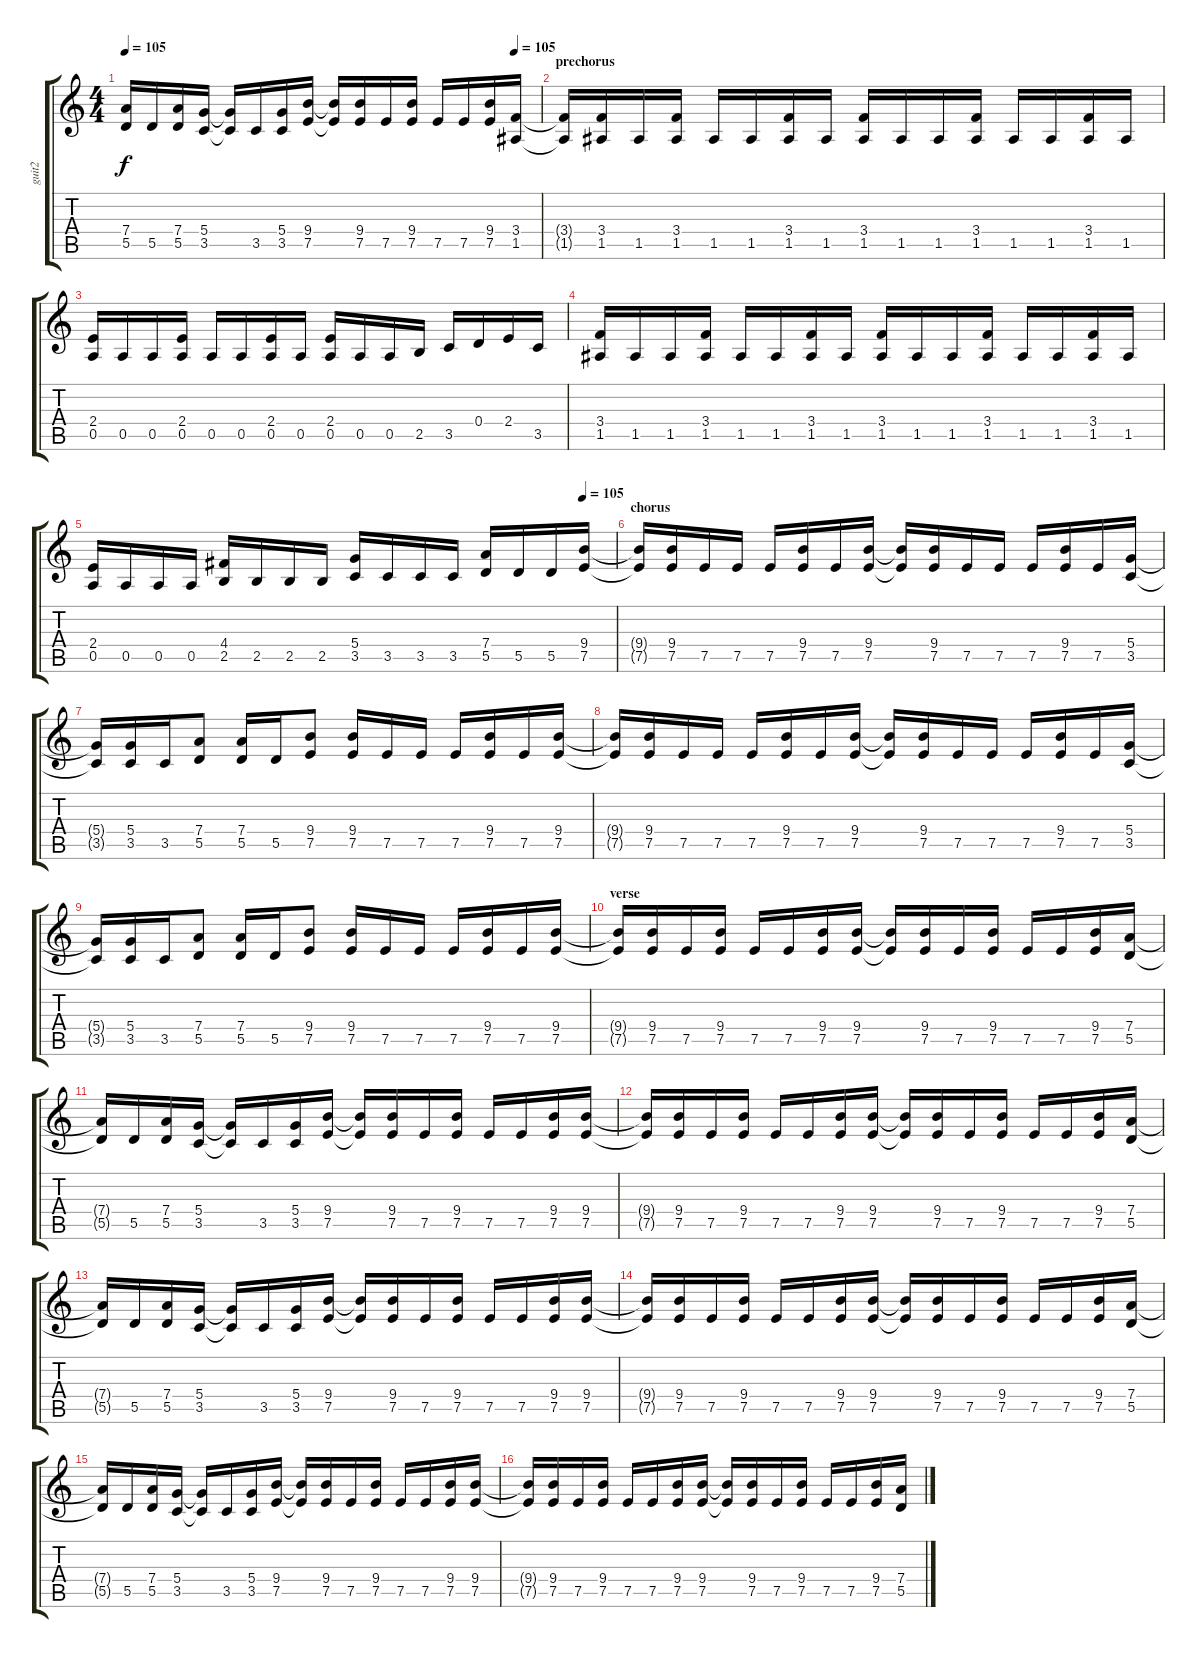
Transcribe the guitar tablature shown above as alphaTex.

\track ("guit2" "guit2") {instrument distortionguitar}
\staff {score tabs}
\tuning (E4 B3 G3 D3 A2 E2) {hide}
\ts (4 4)
\tempo 105
\tempo (105 0.9375)
\clef g2
\ks c
(7.4{t} 5.5{t}).16{dy f} 5.5.16 (7.4 5.5).16 (5.4 3.5).16 (5.4{t} 3.5{t}).16 3.5.16 (5.4 3.5).16 (9.4 7.5).16 (9.4{t} 7.5{t}).16 (9.4 7.5).16 7.5.16 (9.4 7.5).16 7.5.16 7.5.16 (9.4 7.5).16 (3.4 1.5).16 |
\section ("" "prechorus")
(3.4{t} 1.5{t}).16 (3.4 1.5).16 1.5.16 (3.4 1.5).16 1.5.16 1.5.16 (3.4 1.5).16 1.5.16 (3.4 1.5).16 1.5.16 1.5.16 (3.4 1.5).16 1.5.16 1.5.16 (3.4 1.5).16 1.5.16 |
(2.4 0.5).16 0.5.16 0.5.16 (2.4 0.5).16 0.5.16 0.5.16 (2.4 0.5).16 0.5.16 (2.4 0.5).16 0.5.16 0.5.16 2.5.16 3.5.16 0.4.16 2.4.16 3.5.16 |
(3.4 1.5).16 1.5.16 1.5.16 (3.4 1.5).16 1.5.16 1.5.16 (3.4 1.5).16 1.5.16 (3.4 1.5).16 1.5.16 1.5.16 (3.4 1.5).16 1.5.16 1.5.16 (3.4 1.5).16 1.5.16 |
\tempo (105 0.9375)
(2.4 0.5).16 0.5.16 0.5.16 0.5.16 (4.4 2.5).16 2.5.16 2.5.16 2.5.16 (5.4 3.5).16 3.5.16 3.5.16 3.5.16 (7.4 5.5).16 5.5.16 5.5.16 (9.4 7.5).16 |
\section ("" "chorus")
(9.4{t} 7.5{t}).16 (9.4 7.5).16 7.5.16 7.5.16 7.5.16 (9.4 7.5).16 7.5.16 (9.4 7.5).16 (9.4{t} 7.5{t}).16 (9.4 7.5).16 7.5.16 7.5.16 7.5.16 (9.4 7.5).16 7.5.16 (5.4 3.5).16 |
(5.4{t} 3.5{t}).16 (5.4 3.5).16 3.5.16 (7.4 5.5).8 (7.4 5.5).16 5.5.16 (9.4 7.5).8 (9.4 7.5).16 7.5.16 7.5.16 7.5.16 (9.4 7.5).16 7.5.16 (9.4 7.5).16 |
(9.4{t} 7.5{t}).16 (9.4 7.5).16 7.5.16 7.5.16 7.5.16 (9.4 7.5).16 7.5.16 (9.4 7.5).16 (9.4{t} 7.5{t}).16 (9.4 7.5).16 7.5.16 7.5.16 7.5.16 (9.4 7.5).16 7.5.16 (5.4 3.5).16 |
(5.4{t} 3.5{t}).16 (5.4 3.5).16 3.5.16 (7.4 5.5).8 (7.4 5.5).16 5.5.16 (9.4 7.5).8 (9.4 7.5).16 7.5.16 7.5.16 7.5.16 (9.4 7.5).16 7.5.16 (9.4 7.5).16 |
\section ("" "verse")
(9.4{t} 7.5{t}).16 (9.4 7.5).16 7.5.16 (9.4 7.5).16 7.5.16 7.5.16 (9.4 7.5).16 (9.4 7.5).16 (9.4{t} 7.5{t}).16 (9.4 7.5).16 7.5.16 (9.4 7.5).16 7.5.16 7.5.16 (9.4 7.5).16 (7.4 5.5).16 |
(7.4{t} 5.5{t}).16 5.5.16 (7.4 5.5).16 (5.4 3.5).16 (5.4{t} 3.5{t}).16 3.5.16 (5.4 3.5).16 (9.4 7.5).16 (9.4{t} 7.5{t}).16 (9.4 7.5).16 7.5.16 (9.4 7.5).16 7.5.16 7.5.16 (9.4 7.5).16 (9.4 7.5).16 |
(9.4{t} 7.5{t}).16 (9.4 7.5).16 7.5.16 (9.4 7.5).16 7.5.16 7.5.16 (9.4 7.5).16 (9.4 7.5).16 (9.4{t} 7.5{t}).16 (9.4 7.5).16 7.5.16 (9.4 7.5).16 7.5.16 7.5.16 (9.4 7.5).16 (7.4 5.5).16 |
(7.4{t} 5.5{t}).16 5.5.16 (7.4 5.5).16 (5.4 3.5).16 (5.4{t} 3.5{t}).16 3.5.16 (5.4 3.5).16 (9.4 7.5).16 (9.4{t} 7.5{t}).16 (9.4 7.5).16 7.5.16 (9.4 7.5).16 7.5.16 7.5.16 (9.4 7.5).16 (9.4 7.5).16 |
(9.4{t} 7.5{t}).16 (9.4 7.5).16 7.5.16 (9.4 7.5).16 7.5.16 7.5.16 (9.4 7.5).16 (9.4 7.5).16 (9.4{t} 7.5{t}).16 (9.4 7.5).16 7.5.16 (9.4 7.5).16 7.5.16 7.5.16 (9.4 7.5).16 (7.4 5.5).16 |
(7.4{t} 5.5{t}).16 5.5.16 (7.4 5.5).16 (5.4 3.5).16 (5.4{t} 3.5{t}).16 3.5.16 (5.4 3.5).16 (9.4 7.5).16 (9.4{t} 7.5{t}).16 (9.4 7.5).16 7.5.16 (9.4 7.5).16 7.5.16 7.5.16 (9.4 7.5).16 (9.4 7.5).16 |
(9.4{t} 7.5{t}).16 (9.4 7.5).16 7.5.16 (9.4 7.5).16 7.5.16 7.5.16 (9.4 7.5).16 (9.4 7.5).16 (9.4{t} 7.5{t}).16 (9.4 7.5).16 7.5.16 (9.4 7.5).16 7.5.16 7.5.16 (9.4 7.5).16 (7.4 5.5).16
